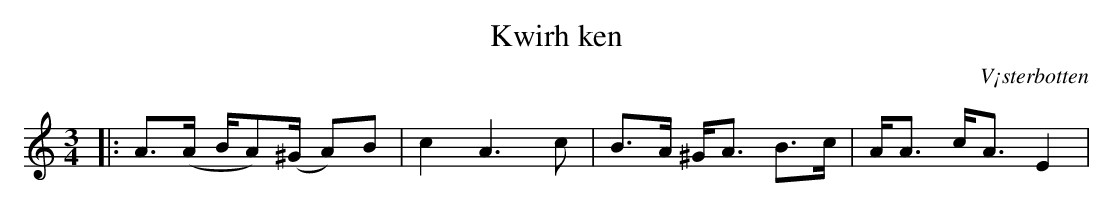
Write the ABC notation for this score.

X:1
T:Kwirh ken
O:V¡sterbotten
M:3/4
L:1/8
K:Am
|: A>(A B/A)(^G/ A)B | c2 A3c | B>A ^G<A B>c | A<A c<A E2 |
